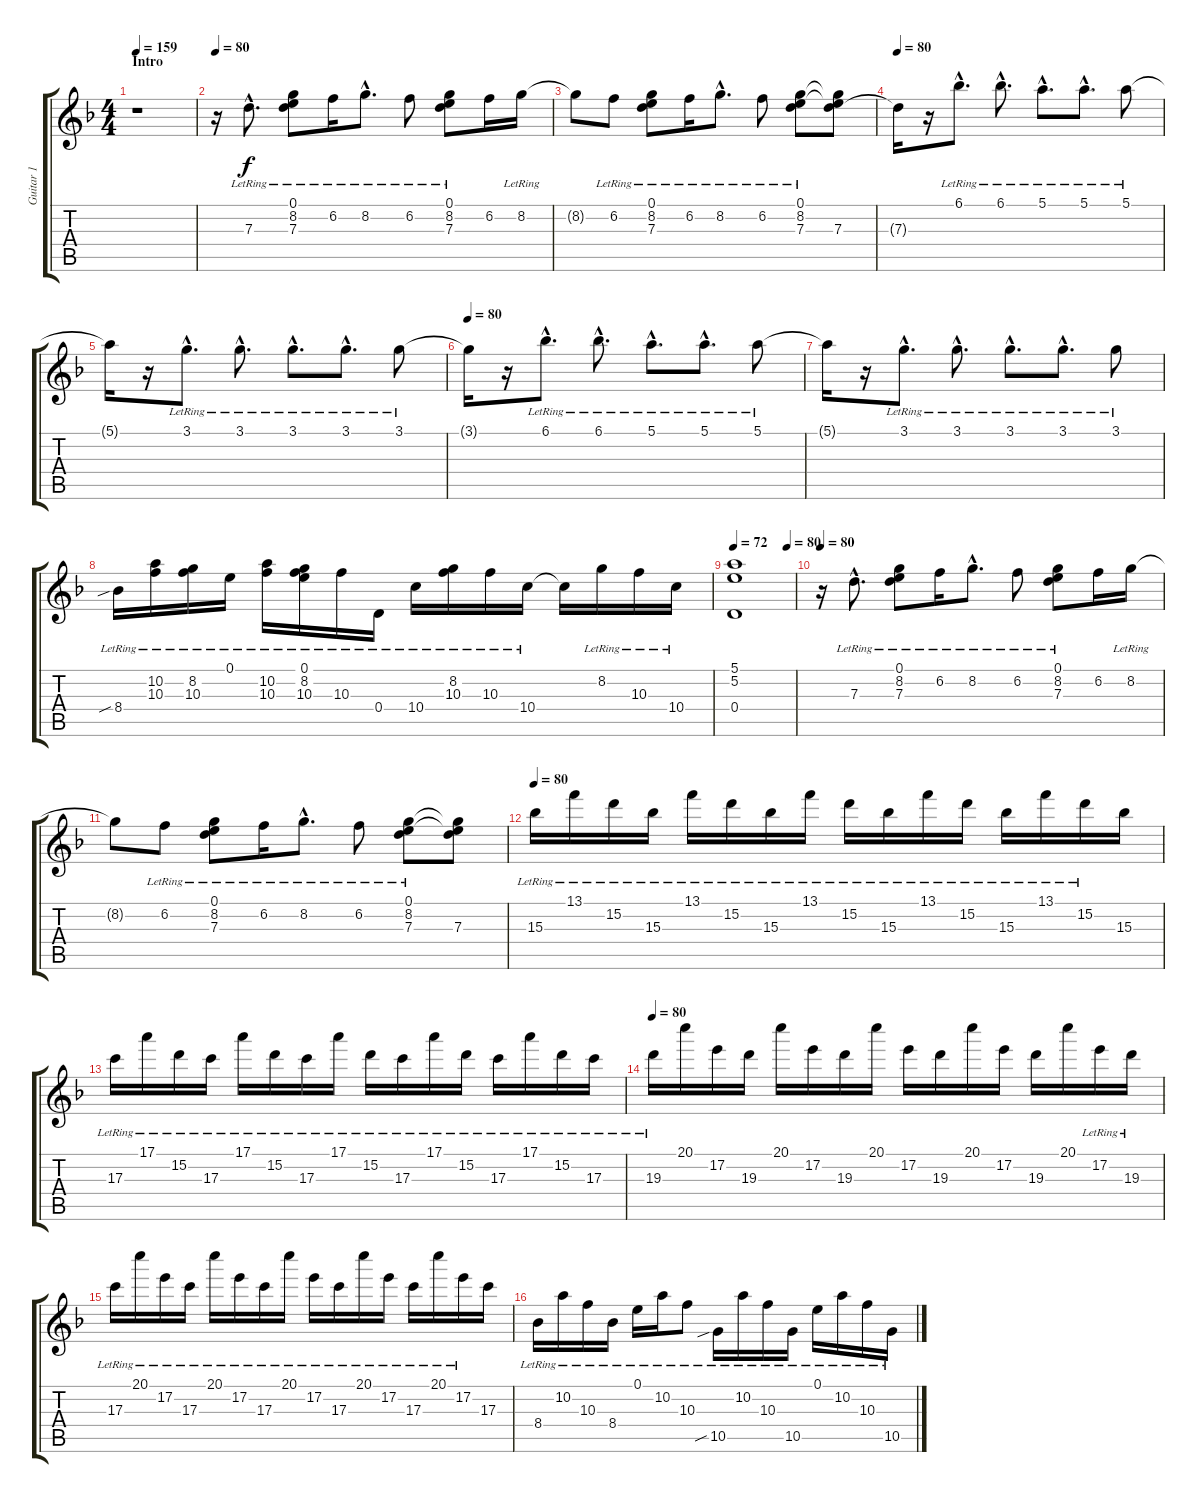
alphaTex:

\track ("Guitar 1" "Guitar 1") {instrument distortionguitar}
\staff {score tabs}
\tuning (E4 B3 G3 D3 A2 D2) {hide}
\ts (4 4)
\section ("" "Intro")
\tempo 159
\tempo 80
\tempo 159
\clef g2
\ks f
r.1{dy f instrument electricguitarclean} |
\tempo 80
r.16 7.3{hac lr}.8{d} (0.1{lr} 8.2{lr} 7.3{lr}).8 6.2{lr}.16 8.2{hac lr}.8{d} 6.2{lr}.8 (0.1{lr} 8.2{lr} 7.3{lr}).8 6.2.16 8.2{lr}.16 |
8.2{t}.8 6.2{lr}.8 (0.1{lr} 8.2{lr} 7.3{lr}).8 6.2{lr}.16 8.2{hac lr}.8{d} 6.2{lr}.8 (0.1{lr} 8.2{lr} 7.3{lr}).8 (0.1{t} 8.2{t} 7.3).8 |
\tempo 80
7.3{t}.16 r.16 6.1{hac lr}.8{d} 6.1{hac lr}.8{d} 5.1{hac lr}.8{d} 5.1{hac lr}.8{d} 5.1{lr}.8 |
5.1{t}.16 r.16 3.1{hac lr}.8{d} 3.1{hac lr}.8{d} 3.1{hac lr}.8{d} 3.1{hac lr}.8{d} 3.1{lr}.8 |
\tempo 80
3.1{t}.16 r.16 6.1{hac lr}.8{d} 6.1{hac lr}.8{d} 5.1{hac lr}.8{d} 5.1{hac lr}.8{d} 5.1{lr}.8 |
5.1{t}.16 r.16 3.1{hac lr}.8{d} 3.1{hac lr}.8{d} 3.1{hac lr}.8{d} 3.1{hac lr}.8{d} 3.1{lr}.8 |
8.4{sib lr}.16 (10.2{lr} 10.3{lr}).16 (8.2{lr} 10.3{lr}).16 0.1{lr}.16 (10.2{lr} 10.3{lr}).16 (0.1{lr} 8.2{lr} 10.3{lr}).16 10.3{lr}.16 0.4{lr}.16 10.4{lr}.16 (8.2{lr} 10.3{lr}).16 10.3{lr}.16 10.4{lr}.16 10.4{t}.16 8.2{lr}.16 10.3{lr}.16 10.4{lr}.16 |
\tempo 72
\tempo (80 0.875)
(5.1 5.2 0.4).1 |
\tempo 80
r.16 7.3{hac lr}.8{d} (0.1{lr} 8.2{lr} 7.3{lr}).8 6.2{lr}.16 8.2{hac lr}.8{d} 6.2{lr}.8 (0.1{lr} 8.2{lr} 7.3{lr}).8 6.2.16 8.2{lr}.16 |
8.2{t}.8 6.2{lr}.8 (0.1{lr} 8.2{lr} 7.3{lr}).8 6.2{lr}.16 8.2{hac lr}.8{d} 6.2{lr}.8 (0.1{lr} 8.2{lr} 7.3{lr}).8 (0.1{t} 8.2{t} 7.3).8 |
\tempo 80
15.3{lr}.16 13.1{lr}.16 15.2{lr}.16 15.3{lr}.16 13.1{lr}.16 15.2{lr}.16 15.3{lr}.16 13.1{lr}.16 15.2{lr}.16 15.3{lr}.16 13.1{lr}.16 15.2{lr}.16 15.3{lr}.16 13.1{lr}.16 15.2{lr}.16 15.3.16 |
17.3{lr}.16 17.1{lr}.16 15.2{lr}.16 17.3{lr}.16 17.1{lr}.16 15.2{lr}.16 17.3{lr}.16 17.1{lr}.16 15.2{lr}.16 17.3{lr}.16 17.1{lr}.16 15.2{lr}.16 17.3{lr}.16 17.1{lr}.16 15.2{lr}.16 17.3{lr}.16 |
\tempo 80
19.3{lr}.16 20.1.16 17.2.16 19.3.16 20.1.16 17.2.16 19.3.16 20.1.16 17.2.16 19.3.16 20.1.16 17.2.16 19.3.16 20.1.16 17.2{lr}.16 19.3{lr}.16 |
17.3{lr}.16 20.1{lr}.16 17.2{lr}.16 17.3{lr}.16 20.1{lr}.16 17.2{lr}.16 17.3{lr}.16 20.1{lr}.16 17.2{lr}.16 17.3{lr}.16 20.1{lr}.16 17.2{lr}.16 17.3{lr}.16 20.1{lr}.16 17.2{lr}.16 17.3.16 |
8.4{lr}.16 10.2{lr}.16 10.3{lr}.16 8.4{lr}.16 0.1{lr}.16 10.2{lr}.16 10.3{lr}.8 10.5{sib lr}.16 10.2{lr}.16 10.3{lr}.16 10.5{lr}.16 0.1{lr}.16 10.2{lr}.16 10.3{lr}.16 10.5{lr}.16
